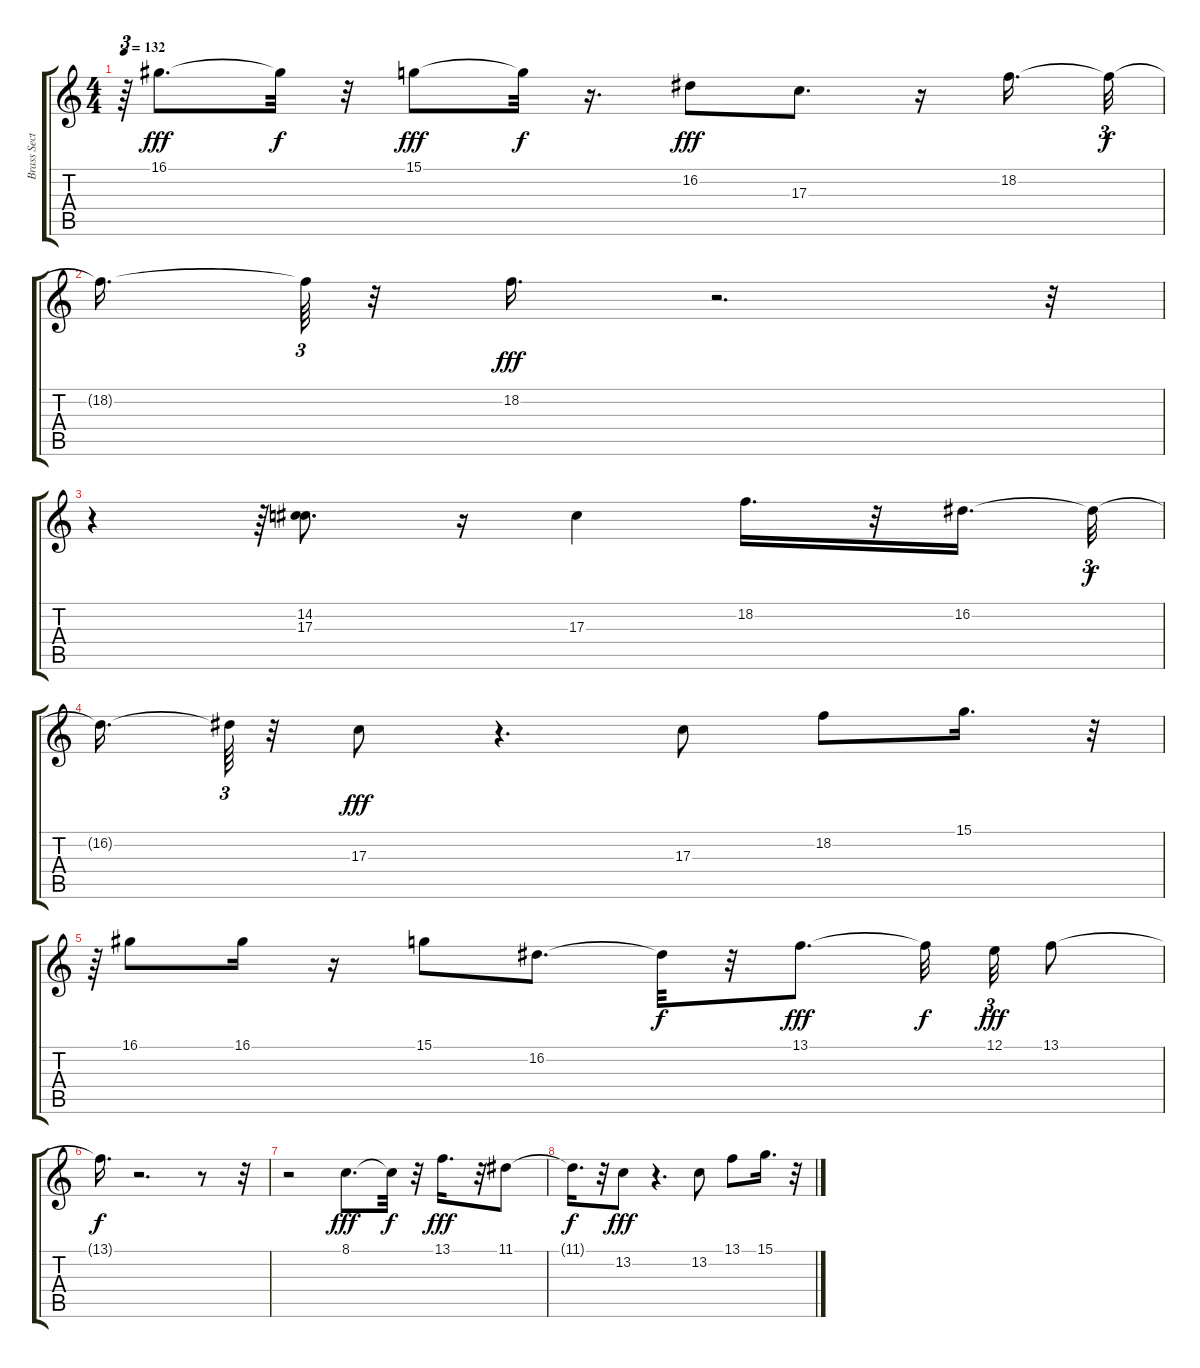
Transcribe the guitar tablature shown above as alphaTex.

\track ("Brass Section" "Brass Sect") {instrument brasssection}
\staff {score tabs}
\tuning (E4 B3 G3 D3 A2 E2) {hide}
\ts (4 4)
\tempo 132
\clef g2
\ks c
r.64{tu (3 2) dy fff} 16.1.8{d volume 15} 16.1{t}.32{dy f} r.32 15.1.8{dy fff} 15.1{t}.32{dy f} r.16{d} 16.2.8{dy fff} 17.3.8{d volume 15} r.16 18.2.16{d volume 15} 18.2{t}.32{tu (3 2) dy f} |
18.2{t}.16{d} 18.2{t}.64{tu (3 2)} r.32 18.2.16{d dy fff volume 15} r.2{d} r.32{tu (3 2)} |
r.4 r.64{tu (3 2)} (14.2 17.3).8{d volume 14} r.16 17.3.4{volume 14} 18.2.16{d} r.32 16.2.16{d} 16.2{t}.32{tu (3 2) dy f} |
16.2{t}.16{d} 16.2{t}.64{tu (3 2)} r.32 17.3.8{dy fff volume 14} r.4{d} 17.3.8{volume 14} 18.2.8 15.1.16{d volume 13} r.32{tu (3 2)} |
r.64{tu (3 2)} 16.1.8 16.1.16{volume 13} r.16 15.1.8 16.2.8{d} 16.2{t}.32{dy f} r.32 13.1.8{d dy fff volume 13} 13.1{t}.32{dy f beam splitsecondary} 12.1.32{tu (3 2) dy fff volume 12} 13.1.8 |
13.1{t}.16{d dy f} r.2{d} r.8 r.32 |
r.2 8.1.8{d dy fff volume 7} 8.1{t}.32{dy f} r.32 13.1.16{d dy fff volume 6} r.32 11.1.8{volume 6} |
11.1{t}.16{d dy f} r.32 13.2.8{dy fff volume 6} r.4{d} 13.2.8{volume 5} 13.1.8{volume 4} 15.1.16{d volume 4} r.32
